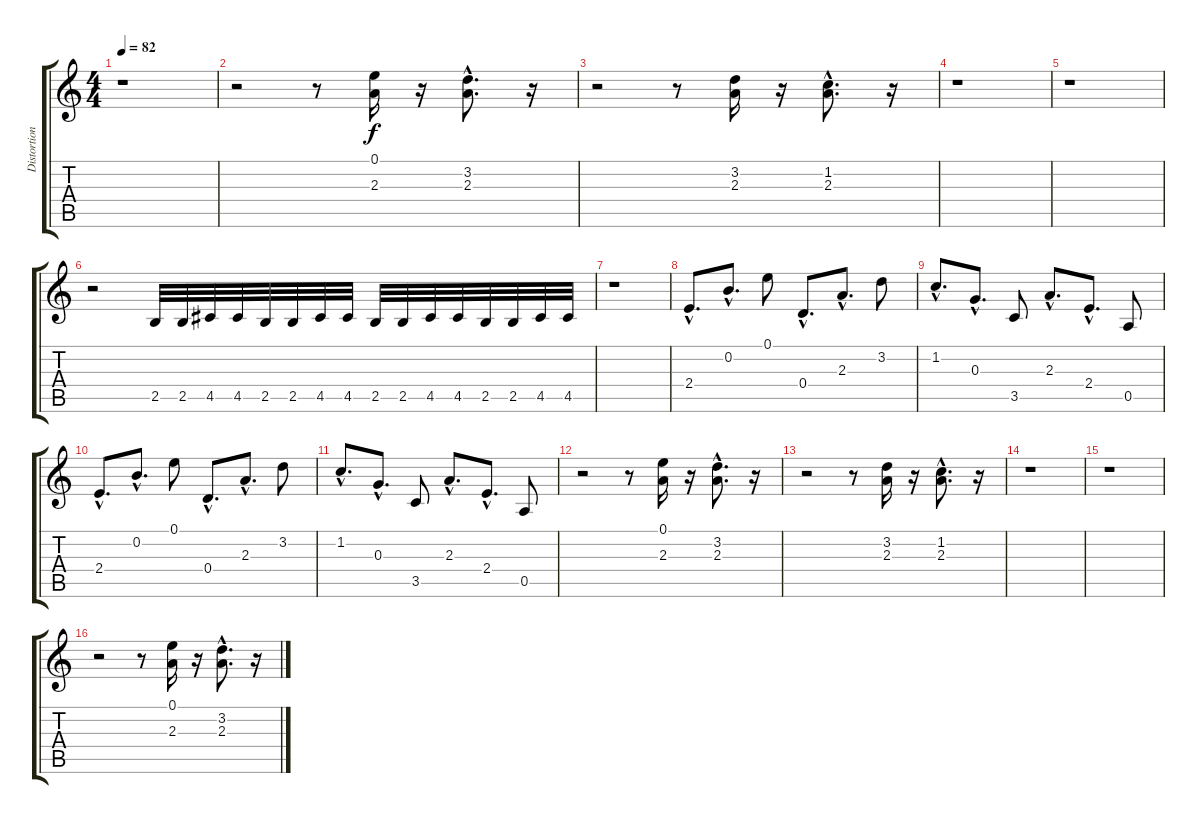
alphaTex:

\track ("Distortion 1 (Jasha)" "Distortion") {instrument distortionguitar}
\staff {score tabs}
\tuning (E4 B3 G3 D3 A2 E2) {hide}
\ts (4 4)
\tempo 82
\clef g2
\ks c
r.1{dy f} |
r.2 r.8 (0.1 2.3).16 r.16 (3.2{hac} 2.3{hac}).8{d} r.16 |
r.2 r.8 (3.2 2.3).16 r.16 (1.2{hac} 2.3{hac}).8{d} r.16 |
r.1 |
r.1 |
r.2 2.5.32 2.5.32 4.5.32 4.5.32 2.5.32 2.5.32 4.5.32 4.5.32 2.5.32 2.5.32 4.5.32 4.5.32 2.5.32 2.5.32 4.5.32 4.5.32 |
r.1 |
2.4{hac}.8{d} 0.2{hac}.8{d} 0.1.8 0.4{hac}.8{d} 2.3{hac}.8{d} 3.2.8 |
1.2{hac}.8{d} 0.3{hac}.8{d} 3.5.8 2.3{hac}.8{d} 2.4{hac}.8{d} 0.5.8 |
2.4{hac}.8{d} 0.2{hac}.8{d} 0.1.8 0.4{hac}.8{d} 2.3{hac}.8{d} 3.2.8 |
1.2{hac}.8{d} 0.3{hac}.8{d} 3.5.8 2.3{hac}.8{d} 2.4{hac}.8{d} 0.5.8 |
r.2 r.8 (0.1 2.3).16 r.16 (3.2{hac} 2.3{hac}).8{d} r.16 |
r.2 r.8 (3.2 2.3).16 r.16 (1.2{hac} 2.3{hac}).8{d} r.16 |
r.1 |
r.1 |
r.2 r.8 (0.1 2.3).16 r.16 (3.2{hac} 2.3{hac}).8{d} r.16
